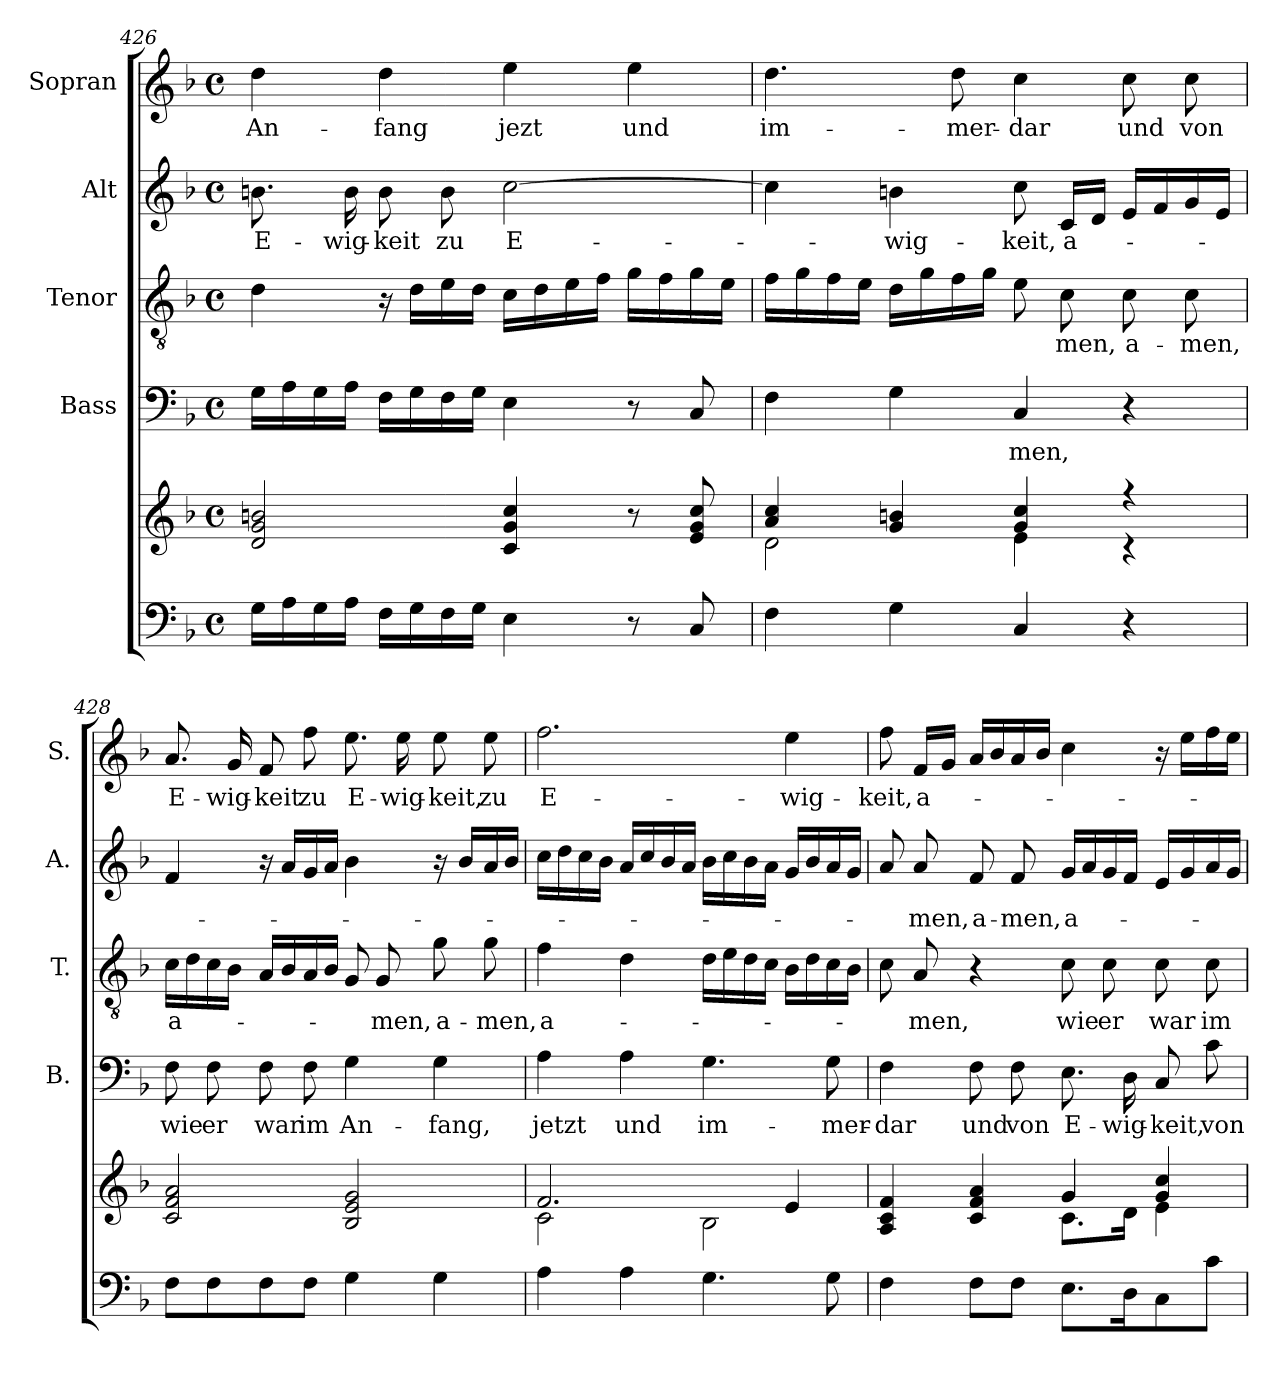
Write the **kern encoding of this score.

**kern	**kern	**kern	**text	**kern	**text	**kern	**text	**kern	**text
*part5	*part5	*part4	*part4	*part3	*part3	*part2	*part2	*part1	*part1
*staff6	*staff5	*staff4	*staff4	*staff3	*staff3	*staff2	*staff2	*staff1	*staff1
*	*	*I"Bass	*	*I"Tenor	*	*I"Alt	*	*I"Sopran	*
*	*	*I'B.	*	*I'T.	*	*I'A.	*	*I'S.	*
*clefF4	*clefG2	*clefF4	*	*clefGv2	*	*clefG2	*	*clefG2	*
*k[b-]	*k[b-]	*k[b-]	*	*k[b-]	*	*k[b-]	*	*k[b-]	*
*F:	*F:	*F:	*	*F:	*	*F:	*	*F:	*
*M4/4	*M4/4	*M4/4	*	*M4/4	*	*M4/4	*	*M4/4	*
*met(c)	*met(c)	*met(c)	*	*met(c)	*	*met(c)	*	*met(c)	*
=426	=426	=426	=426	=426	=426	=426	=426	=426	=426
!	!	!	!	!	!	!	!LO:LY:b	!	!LO:LY:b
16G\LL	2d/ 2g/ 2bn/	16G\LL	.	4d\	.	8.bn\	E-	4dd\	An-
16A\	.	16A\	.	.	.	.	.	.	.
16G\	.	16G\	.	.	.	.	.	.	.
!	!	!	!	!	!	!	!LO:LY:b	!	!
16A\JJ	.	16A\JJ	.	.	.	16b\	-wig-	.	.
!	!	!	!	!	!	!	!LO:LY:b	!	!LO:LY:b
16F\LL	.	16F\LL	.	16r	.	8b\	-keit	4dd\	-fang
16G\	.	16G\	.	16d\LL	.	.	.	.	.
!	!	!	!	!	!	!	!LO:LY:b	!	!
16F\	.	16F\	.	16e\	.	8b\	zu	.	.
16G\JJ	.	16G\JJ	.	16d\JJ	.	.	.	.	.
!	!	!	!	!	!	!	!LO:LY:b	!	!LO:LY:b
4E\	4c/ 4g/ 4cc/	4E\	.	16c\LL	.	[2cc\	E-	4ee\	jezt
.	.	.	.	16d\	.	.	.	.	.
.	.	.	.	16e\	.	.	.	.	.
.	.	.	.	16f\JJ	.	.	.	.	.
!	!	!	!	!	!	!	!	!	!LO:LY:b
8r	8r	8r	.	16g\LL	.	.	.	4ee\	und
.	.	.	.	16f\	.	.	.	.	.
8C/	8e/ 8g/ 8cc/	8C/	.	16g\	.	.	.	.	.
.	.	.	.	16e\JJ	.	.	.	.	.
!!LO:LB:g=z
=427	=427	=427	=427	=427	=427	=427	=427	=427	=427
*	*^	*	*	*	*	*	*	*	*
!	!	!	!	!	!	!	!	!	!	!LO:LY:b
4F\	4a/ 4cc/	2d\	4F\	.	16f\LL	.	4cc\]	.	4.dd\	im-
.	.	.	.	.	16g\	.	.	.	.	.
.	.	.	.	.	16f\	.	.	.	.	.
.	.	.	.	.	16e\JJ	.	.	.	.	.
!	!	!	!	!	!	!	!	!LO:LY:b	!	!
4G\	4g/ 4bn/	.	4G\	.	16d\LL	.	4bn\	-wig-	.	.
.	.	.	.	.	16g\	.	.	.	.	.
!	!	!	!	!	!	!	!	!	!	!LO:LY:b
.	.	.	.	.	16f\	.	.	.	8dd\	-mer-
.	.	.	.	.	16g\JJ	.	.	.	.	.
!	!	!	!	!LO:LY:b	!	!	!	!LO:LY:b	!	!LO:LY:b
4C/	4g/ 4cc/	4e\	4C/	-men,	8e\	.	8cc\	-keit,	4cc\	-dar
!	!	!	!	!	!	!LO:LY:b	!	!LO:LY:b	!	!
.	.	.	.	.	8c\	-men,	16c/LL	a-	.	.
.	.	.	.	.	.	.	16d/JJ	.	.	.
!	!	!	!	!	!	!LO:LY:b	!	!	!	!LO:LY:b
4r	4r	4r	4r	.	8c\	a-	16e/LL	.	8cc\	und
.	.	.	.	.	.	.	16f/	.	.	.
!	!	!	!	!	!	!LO:LY:b	!	!	!	!LO:LY:b
.	.	.	.	.	8c\	-men,	16g/	.	8cc\	von
.	.	.	.	.	.	.	16e/JJ	.	.	.
*	*v	*v	*	*	*	*	*	*	*	*
=428	=428	=428	=428	=428	=428	=428	=428	=428	=428
!	!	!	!LO:LY:b	!	!LO:LY:b	!	!	!	!LO:LY:b
8F\L	2c/ 2f/ 2a/	8F\	wie	16c\LL	a-	4f/	.	8.a/	E-
.	.	.	.	16d\	.	.	.	.	.
!	!	!	!LO:LY:b	!	!	!	!	!	!
8F\	.	8F\	er	16c\	.	.	.	.	.
!	!	!	!	!	!	!	!	!	!LO:LY:b
.	.	.	.	16B-\JJ	.	.	.	16g/	-wig-
!	!	!	!LO:LY:b	!	!	!	!	!	!LO:LY:b
8F\	.	8F\	war	16A/LL	.	16r	.	8f/	-keit
.	.	.	.	16B-/	.	16a/LL	.	.	.
!	!	!	!LO:LY:b	!	!	!	!	!	!LO:LY:b
8F\J	.	8F\	im	16A/	.	16g/	.	8ff\	zu
.	.	.	.	16B-/JJ	.	16a/JJ	.	.	.
!	!	!	!LO:LY:b	!	!	!	!	!	!LO:LY:b
4G\	2B-/ 2e/ 2g/	4G\	An-	8G/	.	4b-\	.	8.ee\	E-
!	!	!	!	!	!LO:LY:b	!	!	!	!
.	.	.	.	8G/	-men,	.	.	.	.
!	!	!	!	!	!	!	!	!	!LO:LY:b
.	.	.	.	.	.	.	.	16ee\	-wig-
!	!	!	!LO:LY:b	!	!LO:LY:b	!	!	!	!LO:LY:b
4G\	.	4G\	-fang,	8g\	a-	16r	.	8ee\	-keit,
.	.	.	.	.	.	16b-/LL	.	.	.
!	!	!	!	!	!LO:LY:b	!	!	!	!LO:LY:b
.	.	.	.	8g\	-men,	16a/	.	8ee\	zu
.	.	.	.	.	.	16b-/JJ	.	.	.
=429	=429	=429	=429	=429	=429	=429	=429	=429	=429
*	*^	*	*	*	*	*	*	*	*
!	!	!	!	!LO:LY:b	!	!LO:LY:b	!	!	!	!LO:LY:b
4A\	2.f/	2c\	4A\	jetzt	4f\	a-	16cc\LL	.	2.ff\	E-
.	.	.	.	.	.	.	16dd\	.	.	.
.	.	.	.	.	.	.	16cc\	.	.	.
.	.	.	.	.	.	.	16b-\JJ	.	.	.
!	!	!	!	!LO:LY:b	!	!	!	!	!	!
4A\	.	.	4A\	und	4d\	.	16a/LL	.	.	.
.	.	.	.	.	.	.	16cc/	.	.	.
.	.	.	.	.	.	.	16b-/	.	.	.
.	.	.	.	.	.	.	16a/JJ	.	.	.
!	!	!	!	!LO:LY:b	!	!	!	!	!	!
4.G\	.	2B-\	4.G\	im-	16d\LL	.	16b-\LL	.	.	.
.	.	.	.	.	16e\	.	16cc\	.	.	.
.	.	.	.	.	16d\	.	16b-\	.	.	.
.	.	.	.	.	16c\JJ	.	16a\JJ	.	.	.
!	!	!	!	!	!	!	!	!	!	!LO:LY:b
.	4e/	.	.	.	16B-\LL	.	16g/LL	.	4ee\	-wig-
.	.	.	.	.	16d\	.	16b-/	.	.	.
!	!	!	!	!LO:LY:b	!	!	!	!	!	!
8G\	.	.	8G\	-mer-	16c\	.	16a/	.	.	.
.	.	.	.	.	16B-\JJ	.	16g/JJ	.	.	.
!!LO:PB:g=z
=430	=430	=430	=430	=430	=430	=430	=430	=430	=430	=430
!	!	!	!	!LO:LY:b	!	!	!	!	!	!LO:LY:b
4F\	4A/ 4c/ 4f/	2ryy	4F\	-dar	8c\	.	8a/	.	8ff\	-keit,
!	!	!	!	!	!	!LO:LY:b	!	!LO:LY:b	!	!LO:LY:b
.	.	.	.	.	8A/	-men,	8a/	-men,	16f/LL	a-
.	.	.	.	.	.	.	.	.	16g/JJ	.
!	!	!	!	!LO:LY:b	!	!	!	!LO:LY:b	!	!
8F\L	4c/ 4f/ 4a/	.	8F\	und	4r	.	8f/	a-	16a/LL	.
.	.	.	.	.	.	.	.	.	16b-/	.
!	!	!	!	!LO:LY:b	!	!	!	!LO:LY:b	!	!
8F\J	.	.	8F\	von	.	.	8f/	-men,	16a/	.
.	.	.	.	.	.	.	.	.	16b-/JJ	.
!	!	!	!	!LO:LY:b	!	!LO:LY:b	!	!LO:LY:b	!	!
8.E\L	4g/	8.c\L	8.E\	E-	8c\	wie	16g/LL	a-	4cc\	.
.	.	.	.	.	.	.	16a/	.	.	.
!	!	!	!	!	!	!LO:LY:b	!	!	!	!
.	.	.	.	.	8c\	er	16g/	.	.	.
!	!	!	!	!LO:LY:b	!	!	!	!	!	!
16D\k	.	16d\Jk	16D\	-wig-	.	.	16f/JJ	.	.	.
!	!	!	!	!LO:LY:b	!	!LO:LY:b	!	!	!	!
8C\	4g/ 4cc/	4e\	8C/	-keit,	8c\	war	16e/LL	.	16r	.
.	.	.	.	.	.	.	16g/	.	16ee\LL	.
!	!	!	!	!LO:LY:b	!	!LO:LY:b	!	!	!	!
8c\J	.	.	8c\	von	8c\	im	16a/	.	16ff\	.
.	.	.	.	.	.	.	16g/JJ	.	16ee\JJ	.
*	*v	*v	*	*	*	*	*	*	*	*
=	=	=	=	=	=	=	=	=	=
*-	*-	*-	*-	*-	*-	*-	*-	*-	*-
